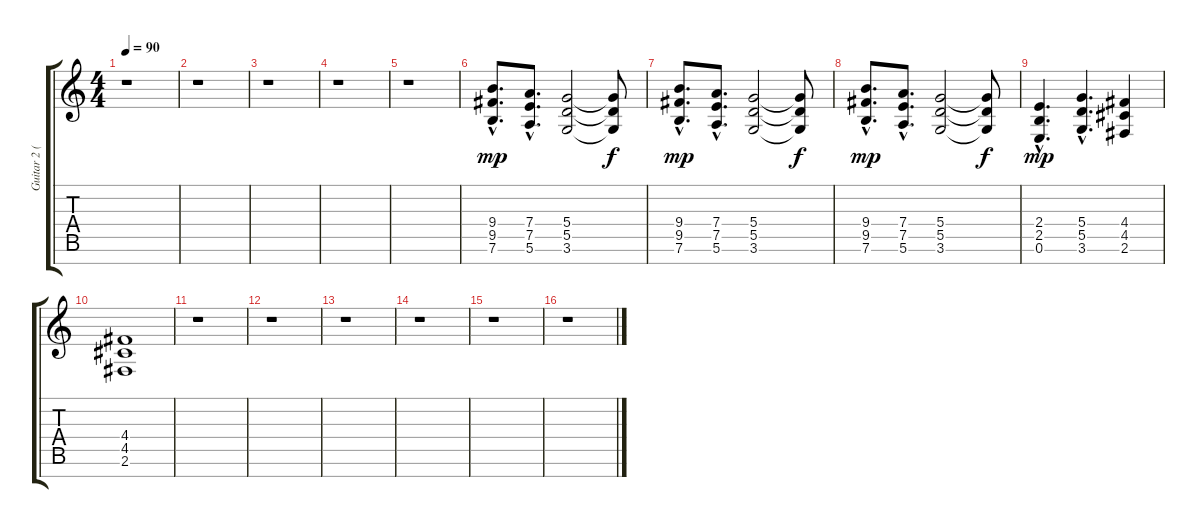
\track ("Guitar 2 (7 strings)" "Guitar 2 (") {instrument overdrivenguitar}
\staff {score tabs}
\tuning (E4 B3 G3 D3 A2 E2 B1) {hide}
\ts (4 4)
\tempo 90
\clef g2
\ks c
r.1{dy mp} |
r.1 |
r.1 |
r.1 |
r.1 |
(9.4{hac} 9.5{hac} 7.6{hac}).8{d} (7.4{hac} 7.5{hac} 5.6{hac}).8{d} (5.4 5.5 3.6).2 (5.4{t} 5.5{t} 3.6{t}).8{dy f} |
(9.4{hac} 9.5{hac} 7.6{hac}).8{d dy mp} (7.4{hac} 7.5{hac} 5.6{hac}).8{d} (5.4 5.5 3.6).2 (5.4{t} 5.5{t} 3.6{t}).8{dy f} |
(9.4{hac} 9.5{hac} 7.6{hac}).8{d dy mp} (7.4{hac} 7.5{hac} 5.6{hac}).8{d} (5.4 5.5 3.6).2 (5.4{t} 5.5{t} 3.6{t}).8{dy f} |
(2.4{hac} 2.5{hac} 0.6{hac}).4{d dy mp} (5.4{hac} 5.5{hac} 3.6{hac}).4{d} (4.4 4.5 2.6).4 |
(4.4 4.5 2.6).1 |
r.1 |
r.1 |
r.1 |
r.1 |
r.1 |
r.1
